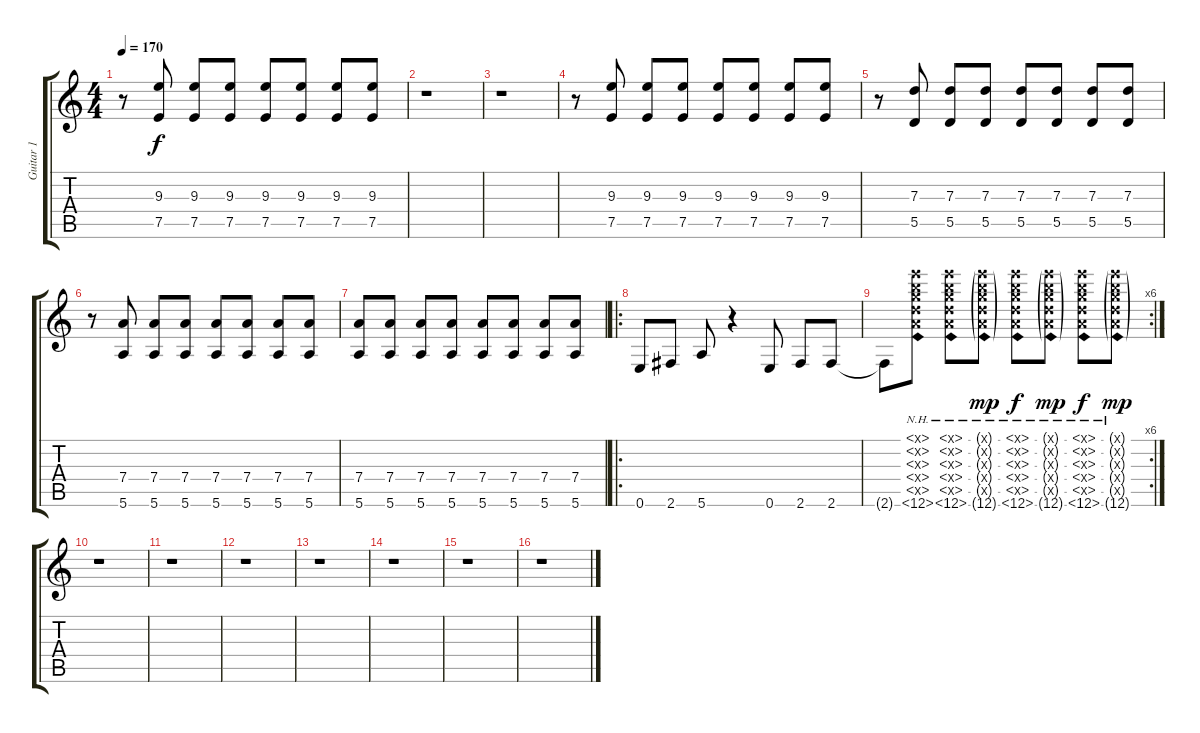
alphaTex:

\track ("Guitar 1" "Guitar 1") {instrument distortionguitar}
\staff {score tabs}
\tuning (E4 B3 G3 D3 A2 E2) {hide}
\ts (4 4)
\tempo 170
\clef g2
\ks c
r.8{dy f} (9.3 7.5).8 (9.3 7.5).8 (9.3 7.5).8 (9.3 7.5).8 (9.3 7.5).8 (9.3 7.5).8 (9.3 7.5).8 |
r.1 |
r.1 |
r.8 (9.3 7.5).8 (9.3 7.5).8 (9.3 7.5).8 (9.3 7.5).8 (9.3 7.5).8 (9.3 7.5).8 (9.3 7.5).8 |
r.8 (7.3 5.5).8 (7.3 5.5).8 (7.3 5.5).8 (7.3 5.5).8 (7.3 5.5).8 (7.3 5.5).8 (7.3 5.5).8 |
r.8 (7.4 5.6).8 (7.4 5.6).8 (7.4 5.6).8 (7.4 5.6).8 (7.4 5.6).8 (7.4 5.6).8 (7.4 5.6).8 |
(7.4 5.6).8 (7.4 5.6).8 (7.4 5.6).8 (7.4 5.6).8 (7.4 5.6).8 (7.4 5.6).8 (7.4 5.6).8 (7.4 5.6).8 |
\ro
0.6.8 2.6.8 5.6.8 r.4 0.6.8 2.6.8 2.6.8 |
\rc 6
2.6{t}.8 (12.1{nh x} 12.2{nh x} 0.3{nh x} 0.4{nh x} 0.5{nh x} 12.6{nh}).8 (12.1{nh x} 0.2{nh x} 0.3{nh x} 0.4{nh x} 0.5{nh x} 12.6{nh}).8 (12.1{nh g x} 0.2{nh g x} 0.3{nh g x} 0.4{nh g x} 0.5{nh g x} 12.6{nh g}).8{dy mp} (12.1{nh x} 0.2{nh x} 0.3{nh x} 0.4{nh x} 0.5{nh x} 12.6{nh}).8{dy f} (12.1{nh g x} 0.2{nh g x} 0.3{nh g x} 0.4{nh g x} 0.5{nh g x} 12.6{nh g}).8{dy mp} (12.1{nh x} 0.2{nh x} 0.3{nh x} 0.4{nh x} 0.5{nh x} 12.6{nh}).8{dy f} (12.1{nh g x} 0.2{nh g x} 0.3{nh g x} 0.4{nh g x} 0.5{nh g x} 12.6{nh g}).8{dy mp} |
r.1 |
r.1 |
r.1 |
r.1 |
r.1 |
r.1 |
r.1
